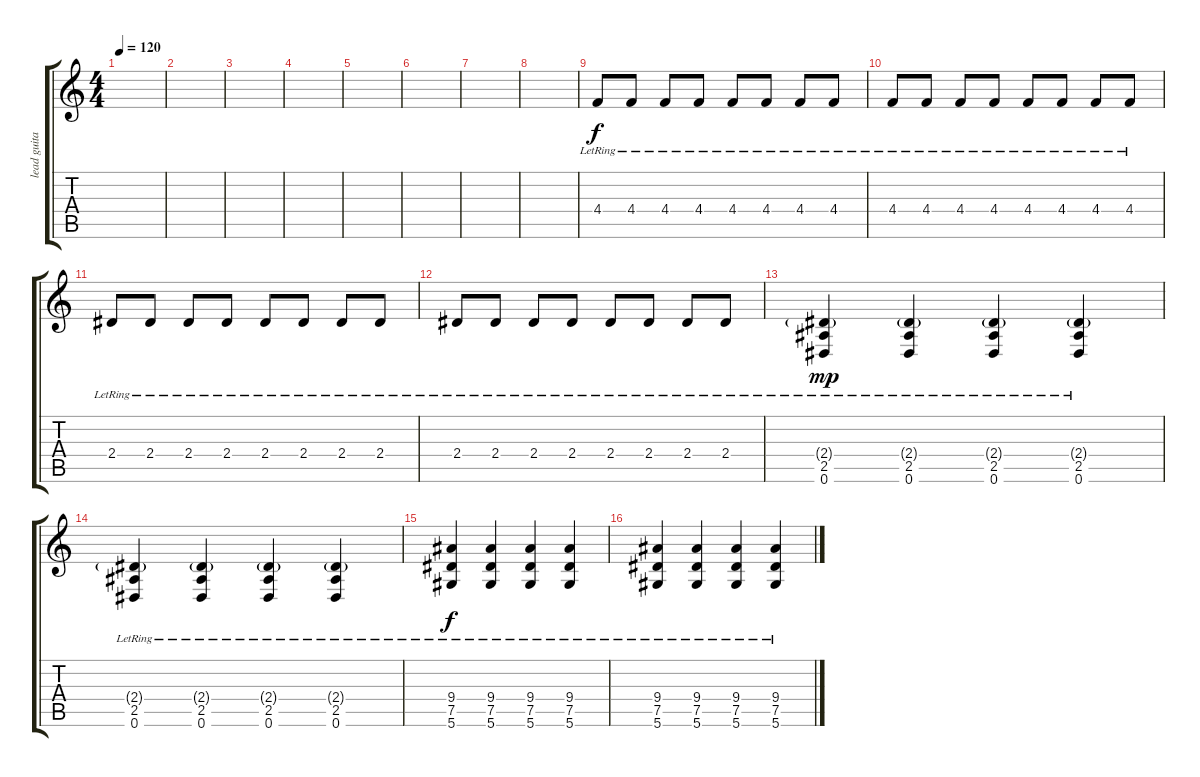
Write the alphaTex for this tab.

\track ("lead guitar" "lead guita") {instrument overdrivenguitar}
\staff {score tabs}
\tuning (Eb4 Bb3 Gb3 Db3 Ab2 Eb2) {hide}
\ts (4 4)
\tempo 120
\clef g2
\ks c
|
|
|
|
|
|
|
|
4.4{lr}.8{dy f} 4.4{lr}.8 4.4{lr}.8 4.4{lr}.8 4.4{lr}.8 4.4{lr}.8 4.4{lr}.8 4.4{lr}.8 |
4.4{lr}.8 4.4{lr}.8 4.4{lr}.8 4.4{lr}.8 4.4{lr}.8 4.4{lr}.8 4.4{lr}.8 4.4{lr}.8 |
2.4{lr}.8 2.4{lr}.8 2.4{lr}.8 2.4{lr}.8 2.4{lr}.8 2.4{lr}.8 2.4{lr}.8 2.4{lr}.8 |
2.4{lr}.8 2.4{lr}.8 2.4{lr}.8 2.4{lr}.8 2.4{lr}.8 2.4{lr}.8 2.4{lr}.8 2.4{lr}.8 |
(2.4{g lr} 2.5{lr} 0.6{lr}).4{dy mp} (2.4{g lr} 2.5{lr} 0.6{lr}).4 (2.4{g lr} 2.5{lr} 0.6{lr}).4 (2.4{g lr} 2.5{lr} 0.6{lr}).4 |
(2.4{g lr} 2.5{lr} 0.6{lr}).4 (2.4{g lr} 2.5{lr} 0.6{lr}).4 (2.4{g lr} 2.5{lr} 0.6{lr}).4 (2.4{g lr} 2.5{lr} 0.6{lr}).4 |
(9.4{lr} 7.5{lr} 5.6{lr}).4{dy f} (9.4{lr} 7.5{lr} 5.6{lr}).4 (9.4{lr} 7.5{lr} 5.6{lr}).4 (9.4{lr} 7.5{lr} 5.6{lr}).4 |
(9.4{lr} 7.5{lr} 5.6{lr}).4 (9.4{lr} 7.5{lr} 5.6{lr}).4 (9.4{lr} 7.5{lr} 5.6{lr}).4 (9.4{lr} 7.5{lr} 5.6{lr}).4
